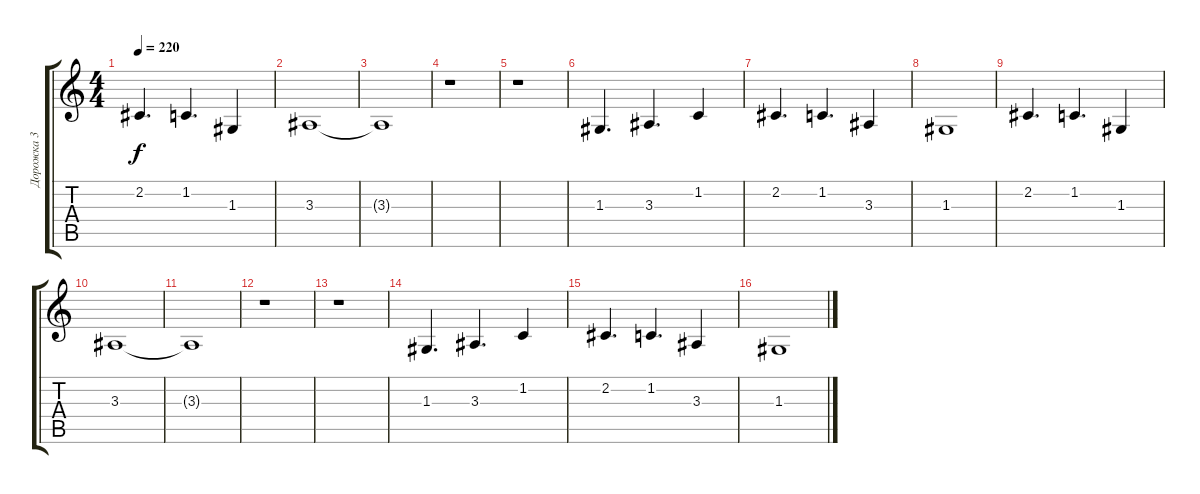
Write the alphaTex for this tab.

\track ("Дорожка 3" "Дорожка 3") {instrument choiraahs}
\staff {score tabs}
\tuning (E4 B3 G3 D3 A2 E2) {hide}
\ts (4 4)
\tempo 220
\clef g2
\ks c
2.2.4{d dy f} 1.2.4{d} 1.3.4 |
3.3.1 |
3.3{t}.1 |
r.1 |
r.1 |
1.3.4{d} 3.3.4{d} 1.2.4 |
2.2.4{d} 1.2.4{d} 3.3.4 |
1.3.1 |
2.2.4{d} 1.2.4{d} 1.3.4 |
3.3.1 |
3.3{t}.1 |
r.1 |
r.1 |
1.3.4{d} 3.3.4{d} 1.2.4 |
2.2.4{d} 1.2.4{d} 3.3.4 |
1.3.1
